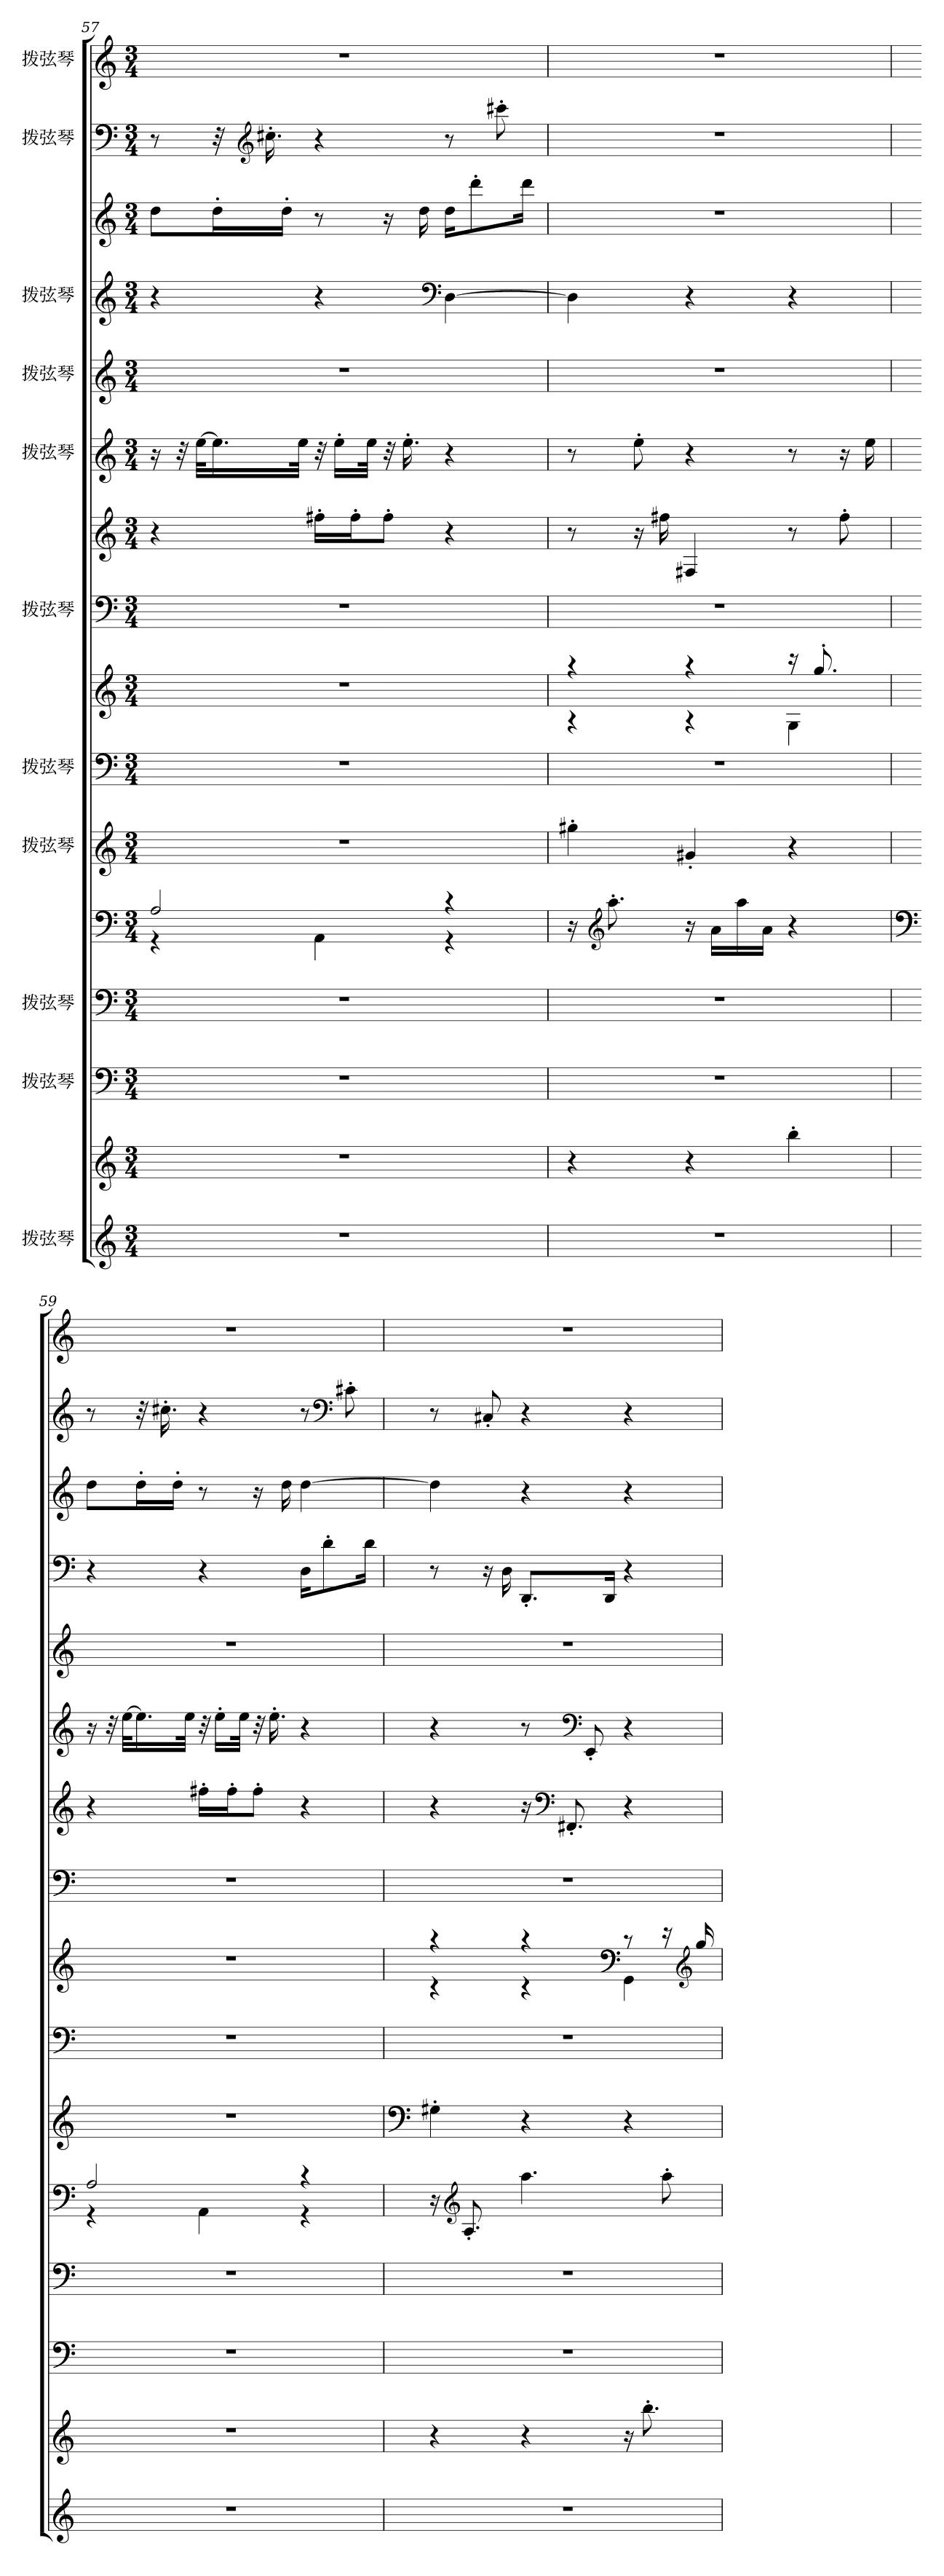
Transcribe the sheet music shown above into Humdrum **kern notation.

**kern	**kern	**kern	**kern	**kern	**kern	**kern	**kern	**kern	**kern	**kern	**kern	**kern	**kern	**kern	**kern
*part11	*part11	*part10	*part9	*part9	*part8	*part7	*part7	*part6	*part6	*part5	*part4	*part3	*part3	*part2	*part1
*staff16	*staff15	*staff14	*staff13	*staff12	*staff11	*staff10	*staff9	*staff8	*staff7	*staff6	*staff5	*staff4	*staff3	*staff2	*staff1
*I"拨弦琴	*	*I"拨弦琴	*I"拨弦琴	*	*I"拨弦琴	*I"拨弦琴	*	*I"拨弦琴	*	*I"拨弦琴	*I"拨弦琴	*I"拨弦琴	*	*I"拨弦琴	*I"拨弦琴
!!LO:PB:g=z
*clefG2	*clefG2	*clefF4	*clefF4	*clefF4	*clefG2	*clefF4	*clefG2	*clefF4	*clefG2	*clefG2	*clefG2	*clefG2	*clefG2	*clefF4	*clefG2
*k[]	*k[]	*k[]	*k[]	*k[]	*k[]	*k[]	*k[]	*k[]	*k[]	*k[]	*k[]	*k[]	*k[]	*k[]	*k[]
*M3/4	*M3/4	*M3/4	*M3/4	*M3/4	*M3/4	*M3/4	*M3/4	*M3/4	*M3/4	*M3/4	*M3/4	*M3/4	*M3/4	*M3/4	*M3/4
=57	=57	=57	=57	=57	=57	=57	=57	=57	=57	=57	=57	=57	=57	=57	=57
*	*	*	*	*^	*	*	*	*	*	*	*	*	*	*	*
2.r	2.r	2.r	2.r	2A/	4r	2.r	2.r	2.r	2.r	4r	16r	2.r	4r	8dd\L	8r	2.r
.	.	.	.	.	.	.	.	.	.	.	32r	.	.	.	.	.
.	.	.	.	.	.	.	.	.	.	.	[32ee\KLL	.	.	.	.	.
.	.	.	.	.	.	.	.	.	.	.	16.ee\]	.	.	16dd'\L	32r	.
*	*	*	*	*	*	*	*	*	*	*	*	*	*	*	*clefG2	*
.	.	.	.	.	.	.	.	.	.	.	.	.	.	.	16.cc#X'\	.
.	.	.	.	.	.	.	.	.	.	.	.	.	.	16dd'\JJ	.	.
.	.	.	.	.	.	.	.	.	.	.	32ee\JJk	.	.	.	.	.
.	.	.	.	.	4AA\	.	.	.	.	16ff#X'\LL	32r	.	4r	8r	4r	.
.	.	.	.	.	.	.	.	.	.	.	16ee'\LL	.	.	.	.	.
.	.	.	.	.	.	.	.	.	.	16ff#'\J	.	.	.	.	.	.
.	.	.	.	.	.	.	.	.	.	.	32ee\JJk	.	.	.	.	.
.	.	.	.	.	.	.	.	.	.	8ff#'\J	32r	.	.	16r	.	.
.	.	.	.	.	.	.	.	.	.	.	16.ee'\	.	.	.	.	.
.	.	.	.	.	.	.	.	.	.	.	.	.	.	16dd\	.	.
*	*	*	*	*	*	*	*	*	*	*	*	*	*clefF4	*	*	*
.	.	.	.	4r	4r	.	.	.	.	4r	4r	.	[4D\	16dd\KL	8r	.
.	.	.	.	.	.	.	.	.	.	.	.	.	.	8ddd'\	.	.
.	.	.	.	.	.	.	.	.	.	.	.	.	.	.	8ccc#X'\	.
.	.	.	.	.	.	.	.	.	.	.	.	.	.	16ddd\Jk	.	.
*	*	*	*	*v	*v	*	*	*	*	*	*	*	*	*	*	*
=58	=58	=58	=58	=58	=58	=58	=58	=58	=58	=58	=58	=58	=58	=58	=58
*	*	*	*	*	*	*	*^	*	*	*	*	*	*	*	*
2.r	4r	2.r	2.r	16r	4gg#X'\	2.r	4r	4r	2.r	8r	8r	2.r	4D\]	2.r	2.r	2.r
*	*	*	*	*clefG2	*	*	*	*	*	*	*	*	*	*	*	*
.	.	.	.	8.aa'\	.	.	.	.	.	.	.	.	.	.	.	.
.	.	.	.	.	.	.	.	.	.	16r	8ee'\	.	.	.	.	.
.	.	.	.	.	.	.	.	.	.	16ff#X\	.	.	.	.	.	.
.	4r	.	.	16r	4g#X'/	.	4r	4r	.	4F#X/	4r	.	4r	.	.	.
.	.	.	.	16a\LL	.	.	.	.	.	.	.	.	.	.	.	.
.	.	.	.	16aa\	.	.	.	.	.	.	.	.	.	.	.	.
.	.	.	.	16a\JJ	.	.	.	.	.	.	.	.	.	.	.	.
.	4bb'\	.	.	4r	4r	.	16r	4G\	.	8r	8r	.	4r	.	.	.
.	.	.	.	.	.	.	8.gg'/	.	.	.	.	.	.	.	.	.
.	.	.	.	.	.	.	.	.	.	8ff#'\	16r	.	.	.	.	.
.	.	.	.	.	.	.	.	.	.	.	16ee\	.	.	.	.	.
*	*	*	*	*	*	*	*v	*v	*	*	*	*	*	*	*	*
!!LO:PB:g=z
=59	=59	=59	=59	=59	=59	=59	=59	=59	=59	=59	=59	=59	=59	=59	=59
*	*	*	*	*clefF4	*	*	*	*	*	*	*	*	*	*	*
*	*	*	*	*^	*	*	*	*	*	*	*	*	*	*	*
2.r	2.r	2.r	2.r	2A/	4r	2.r	2.r	2.r	2.r	4r	16r	2.r	4r	8dd\L	8r	2.r
.	.	.	.	.	.	.	.	.	.	.	32r	.	.	.	.	.
.	.	.	.	.	.	.	.	.	.	.	[32ee\KLL	.	.	.	.	.
.	.	.	.	.	.	.	.	.	.	.	16.ee\]	.	.	16dd'\L	32r	.
.	.	.	.	.	.	.	.	.	.	.	.	.	.	.	16.cc#X'\	.
.	.	.	.	.	.	.	.	.	.	.	.	.	.	16dd'\JJ	.	.
.	.	.	.	.	.	.	.	.	.	.	32ee\JJk	.	.	.	.	.
.	.	.	.	.	4AA\	.	.	.	.	16ff#X'\LL	32r	.	4r	8r	4r	.
.	.	.	.	.	.	.	.	.	.	.	16ee'\LL	.	.	.	.	.
.	.	.	.	.	.	.	.	.	.	16ff#'\J	.	.	.	.	.	.
.	.	.	.	.	.	.	.	.	.	.	32ee\JJk	.	.	.	.	.
.	.	.	.	.	.	.	.	.	.	8ff#'\J	32r	.	.	16r	.	.
.	.	.	.	.	.	.	.	.	.	.	16.ee'\	.	.	.	.	.
.	.	.	.	.	.	.	.	.	.	.	.	.	.	16dd\	.	.
.	.	.	.	4r	4r	.	.	.	.	4r	4r	.	16D\KL	[4dd\	8r	.
.	.	.	.	.	.	.	.	.	.	.	.	.	8d'\	.	.	.
*	*	*	*	*	*	*	*	*	*	*	*	*	*	*	*clefF4	*
.	.	.	.	.	.	.	.	.	.	.	.	.	.	.	8c#X'\	.
.	.	.	.	.	.	.	.	.	.	.	.	.	16d\Jk	.	.	.
*	*	*	*	*v	*v	*	*	*	*	*	*	*	*	*	*	*
=60	=60	=60	=60	=60	=60	=60	=60	=60	=60	=60	=60	=60	=60	=60	=60
*	*	*	*	*	*clefF4	*	*	*	*	*	*	*	*	*	*
*	*	*	*	*	*	*	*^	*	*	*	*	*	*	*	*
2.r	4r	2.r	2.r	16r	4G#X'\	2.r	4r	4r	2.r	4r	4r	2.r	8r	4dd\]	8r	2.r
*	*	*	*	*clefG2	*	*	*	*	*	*	*	*	*	*	*	*
.	.	.	.	8.A'/	.	.	.	.	.	.	.	.	.	.	.	.
.	.	.	.	.	.	.	.	.	.	.	.	.	16r	.	8C#X'/	.
.	.	.	.	.	.	.	.	.	.	.	.	.	16D\	.	.	.
.	4r	.	.	4.aa\	4r	.	4r	4r	.	16r	8r	.	8.DD'/L	4r	4r	.
*	*	*	*	*	*	*	*	*	*	*clefF4	*	*	*	*	*	*
.	.	.	.	.	.	.	.	.	.	8.FF#X'/	.	.	.	.	.	.
*	*	*	*	*	*	*	*	*	*	*	*clefF4	*	*	*	*	*
.	.	.	.	.	.	.	.	.	.	.	8EE'/	.	.	.	.	.
.	.	.	.	.	.	.	.	.	.	.	.	.	16DD/Jk	.	.	.
*	*	*	*	*	*	*	*clefF4	*	*	*	*	*	*	*	*	*
.	16r	.	.	.	4r	.	8r	4GG\	.	4r	4r	.	4r	4r	4r	.
.	8.bb'\	.	.	.	.	.	.	.	.	.	.	.	.	.	.	.
.	.	.	.	8aa'\	.	.	16r	.	.	.	.	.	.	.	.	.
*	*	*	*	*	*	*	*clefG2	*	*	*	*	*	*	*	*	*
.	.	.	.	.	.	.	16gg/	.	.	.	.	.	.	.	.	.
*	*	*	*	*	*	*	*v	*v	*	*	*	*	*	*	*	*
=	=	=	=	=	=	=	=	=	=	=	=	=	=	=	=
*-	*-	*-	*-	*-	*-	*-	*-	*-	*-	*-	*-	*-	*-	*-	*-
